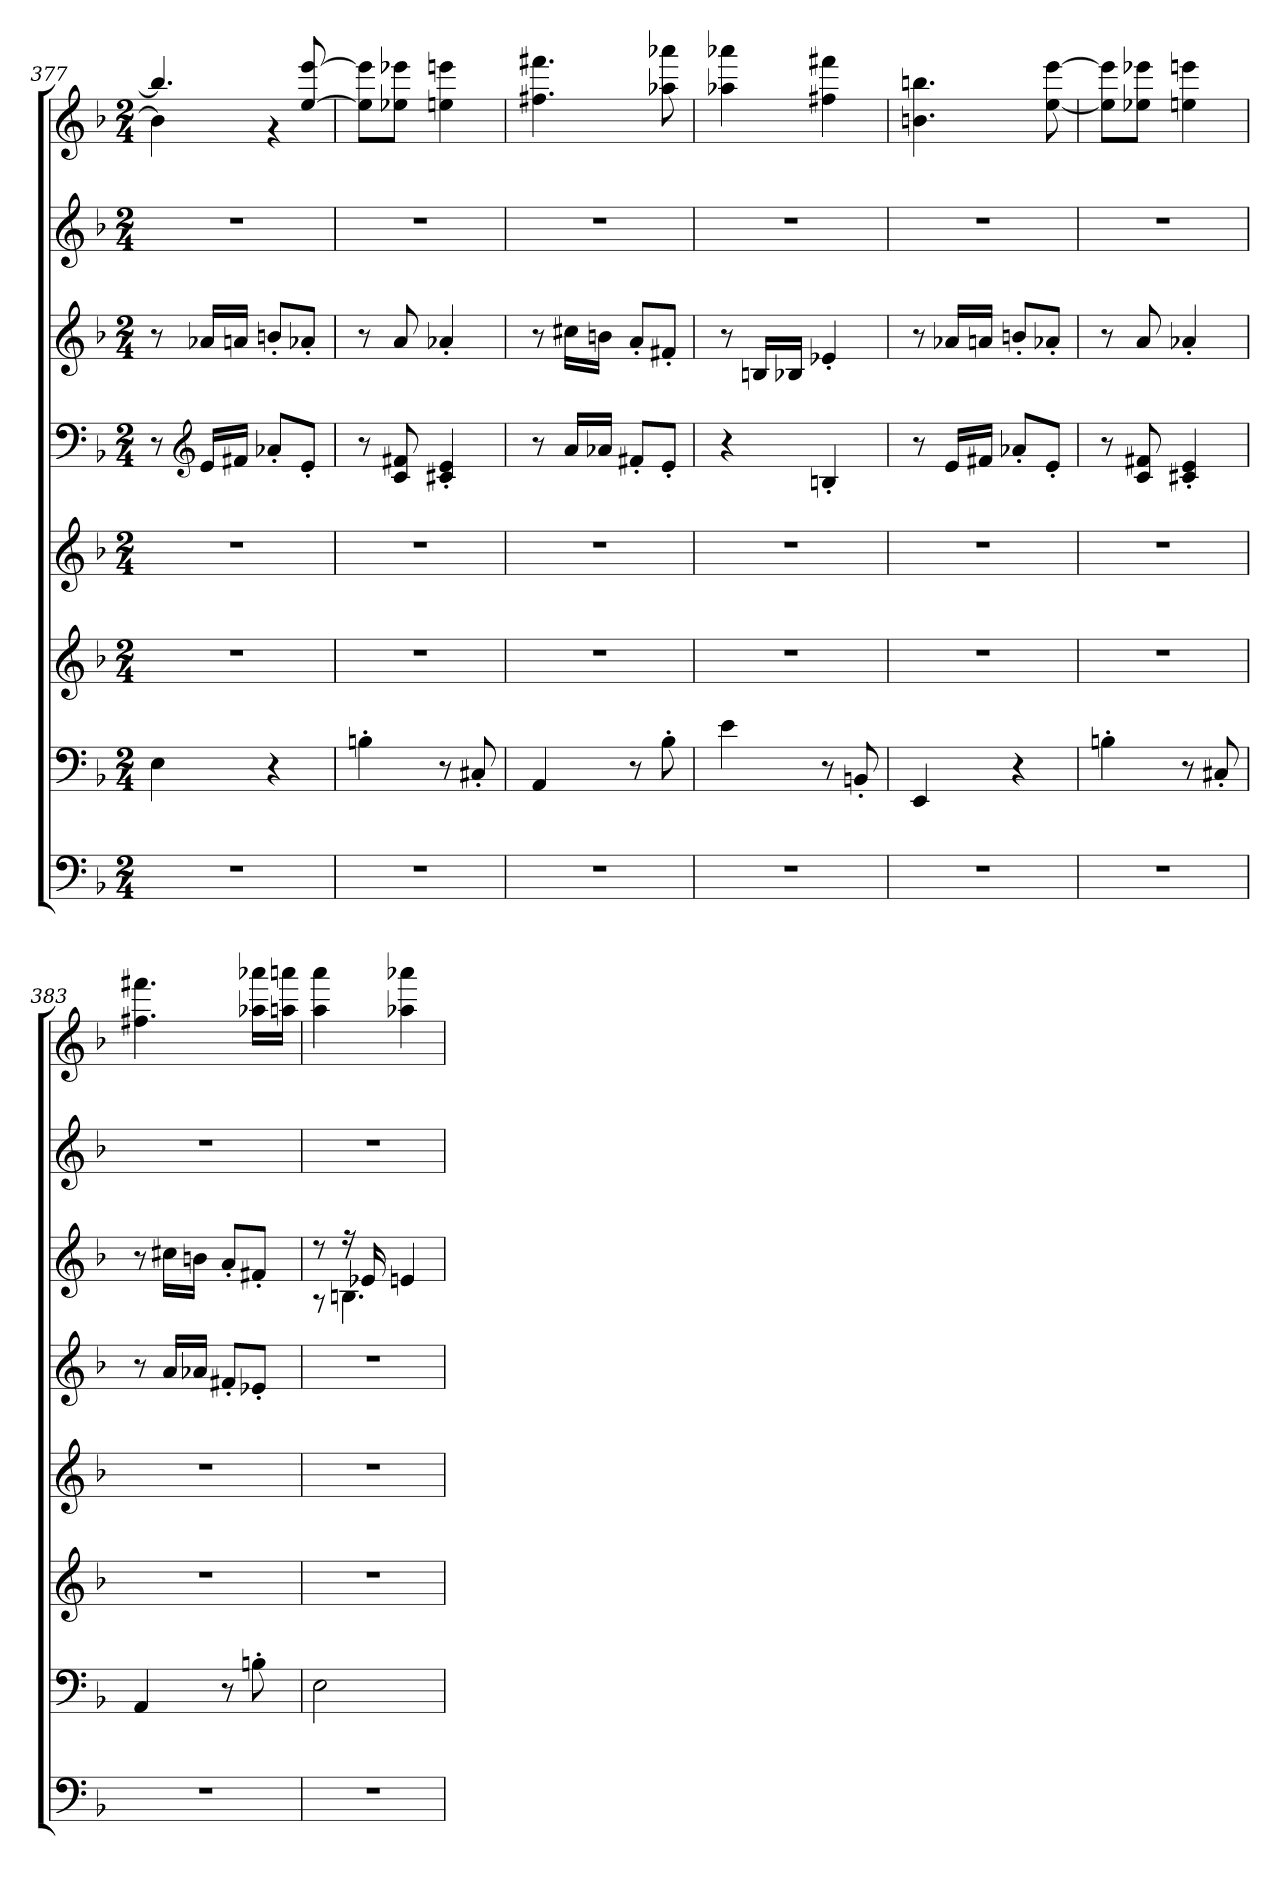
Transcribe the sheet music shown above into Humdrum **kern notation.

**kern	**kern	**kern	**kern	**kern	**kern	**kern	**kern
*part5	*part5	*part4	*part4	*part3	*part3	*part2	*part1
*staff8	*staff7	*staff6	*staff5	*staff4	*staff3	*staff2	*staff1
*clefF4	*clefF4	*clefG2	*clefG2	*clefF4	*clefG2	*clefG2	*clefG2
*k[b-]	*k[b-]	*k[b-]	*k[b-]	*k[b-]	*k[b-]	*k[b-]	*k[b-]
*M2/4	*M2/4	*M2/4	*M2/4	*M2/4	*M2/4	*M2/4	*M2/4
*MM96	*MM96	*MM96	*MM96	*MM96	*MM96	*MM96	*MM96
=377	=377	=377	=377	=377	=377	=377	=377
*	*	*	*	*	*	*	*^
2r	4E\	2r	2r	8r	8r	2r	4.bb/]	4b\]
*	*	*	*	*clefG2	*	*	*	*
.	.	.	.	16e/LL	16a-X/LL	.	.	.
.	.	.	.	16f#X/JJ	16an/JJ	.	.	.
.	4r	.	.	8a-X'/L	8bn'/L	.	.	4r
.	.	.	.	8e'/J	8a-X'/J	.	[8ee/ [8eee/	.
*	*	*	*	*	*	*	*v	*v
=378	=378	=378	=378	=378	=378	=378	=378
2r	4Bn'\	2r	2r	8r	8r	2r	8ee\] 8eee\]L
.	.	.	.	8c/ 8f#X/	8a/	.	8ee-X\ 8eee-X\J
.	8r	.	.	4c#X/' 4e/'	4a-X'/	.	4een\ 4eeen\
.	8C#X'/	.	.	.	.	.	.
=379	=379	=379	=379	=379	=379	=379	=379
*	*	*	*	*	*	*	*MM96
2r	4AA/	2r	2r	8r	8r	2r	4.ff#X\ 4.fff#X\
.	.	.	.	16a/LL	16cc#X\LL	.	.
.	.	.	.	16a-X/JJ	16bn\JJ	.	.
.	8r	.	.	8f#X'/L	8a'/L	.	.
.	8B-'\	.	.	8e'/J	8f#X'/J	.	8aa-X\ 8aaa-X\
!!LO:PB:g=z
=380	=380	=380	=380	=380	=380	=380	=380
2r	4e\	2r	2r	4r	8r	2r	4aa-X\ 4aaa-X\
.	.	.	.	.	16Bn/LL	.	.
.	.	.	.	.	16B-X/JJ	.	.
.	8r	.	.	4Bn'/	4e-X'/	.	4ff#X\ 4fff#X\
.	8BBn'/	.	.	.	.	.	.
=381	=381	=381	=381	=381	=381	=381	=381
*	*	*	*	*	*	*	*MM96
2r	4EE/	2r	2r	8r	8r	2r	4.bn\ 4.bbn\
.	.	.	.	16e/LL	16a-X/LL	.	.
.	.	.	.	16f#X/JJ	16an/JJ	.	.
.	4r	.	.	8a-X'/L	8bn'/L	.	.
.	.	.	.	8e'/J	8a-X'/J	.	[8ee\ [8eee\
=382	=382	=382	=382	=382	=382	=382	=382
2r	4Bn'\	2r	2r	8r	8r	2r	8ee\] 8eee\]L
.	.	.	.	8c/ 8f#X/	8a/	.	8ee-X\ 8eee-X\J
.	8r	.	.	4c#X/' 4e/'	4a-X'/	.	4een\ 4eeen\
.	8C#X'/	.	.	.	.	.	.
=383	=383	=383	=383	=383	=383	=383	=383
*	*	*	*	*	*	*	*MM96
2r	4AA/	2r	2r	8r	8r	2r	4.ff#X\ 4.fff#X\
.	.	.	.	16a/LL	16cc#X\LL	.	.
.	.	.	.	16a-X/JJ	16bn\JJ	.	.
.	8r	.	.	8f#X'/L	8a'/L	.	.
.	8Bn'\	.	.	8e-X'/J	8f#X'/J	.	16aa-X\ 16aaa-X\LL
.	.	.	.	.	.	.	16aan\ 16aaan\JJ
!!LO:PB:g=z
=384	=384	=384	=384	=384	=384	=384	=384
*	*	*	*	*	*	*	*MM96
*	*	*	*	*	*^	*	*
2r	2E\	2r	2r	2r	8r	8r	2r	4aa\ 4aaa\
.	.	.	.	.	16r	4.Bn\	.	.
.	.	.	.	.	16e-X/	.	.	.
.	.	.	.	.	4en/	.	.	4aa-X\ 4aaa-X\
*	*	*	*	*	*v	*v	*	*
=	=	=	=	=	=	=	=
*-	*-	*-	*-	*-	*-	*-	*-
